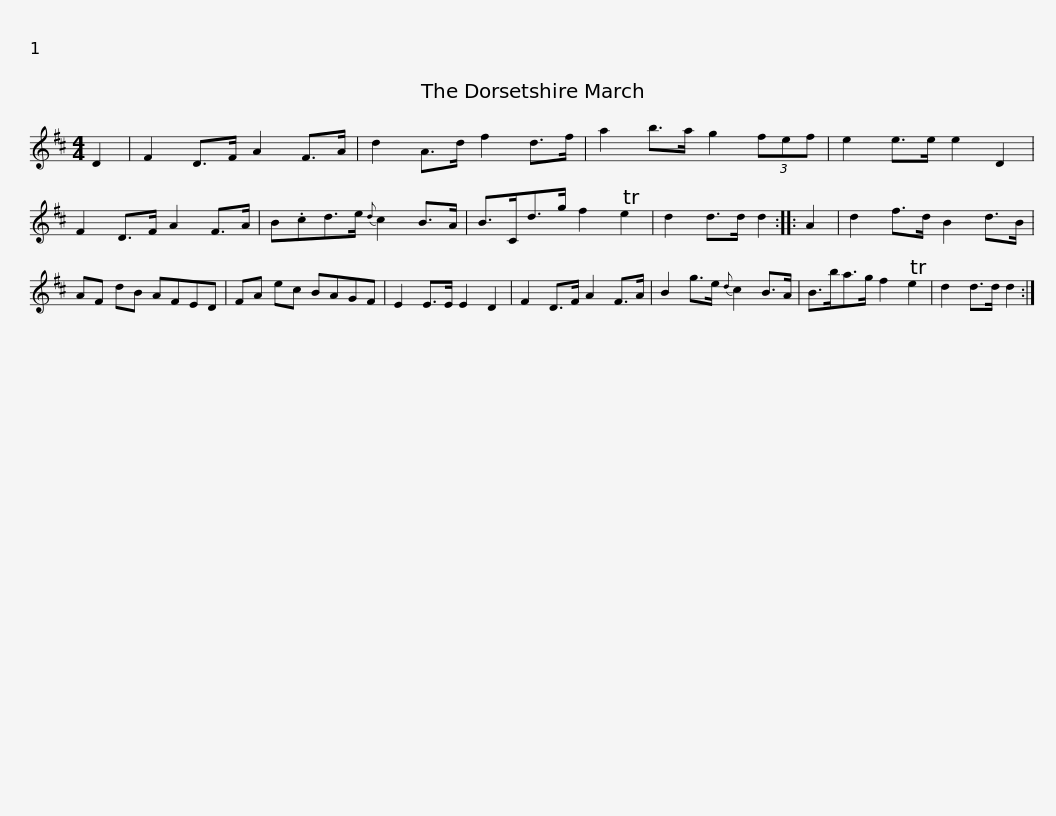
X:1
L:1/8
M:4/4
I:linebreak $
K:D
V:1 treble
V:1
 D2 | F2 D>F A2 F>A | d2 A>d f2 d>f | a2 b>a g2 (3fef | e2 e>e e2 D2 | %5
 F2 D>F A2 F>A |$ B.cd>e{d} c2 B>A | B>Cd>g f2 Te2 | d2 d>d d2 :: A2 | %10
 d2 f>d B2 d>B | AF dB AFED |$ FA ec BAGF | E2 E>E E2 D2 | F2 D>F A2 F>A | %15
 B2 g>e{d} c2 B>A | B>ba>g f2 Te2 | d2 d>d d2 :| %18
